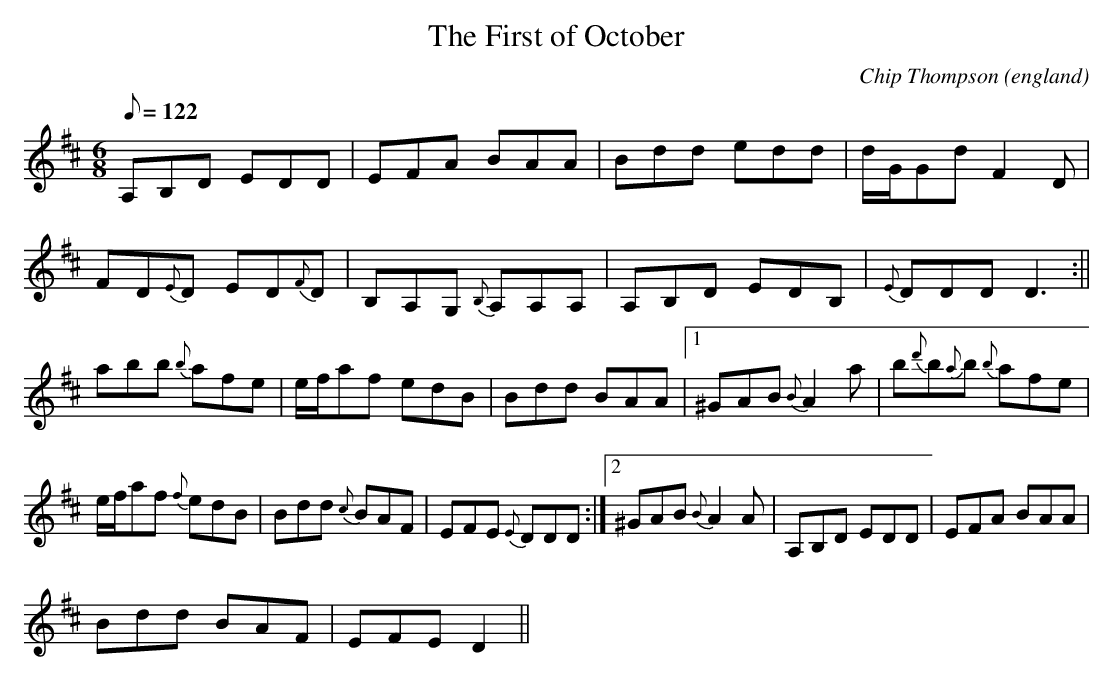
X:1
T:First of October, The
O:england
C:Chip Thompson
M:6/8
L:1/8
Q:122
K:D
A,B,D EDD|EFA BAA|Bdd edd|d/G/Gd F2D|
FD{E}D ED{F}D|B,A,G, {B,}A,A,A,|A,B,D EDB,|{E}DDD D3:||
abb {b}afe|e/f/af edB|Bdd BAA|1 ^GAB {B}A2a|b{d'}b{a}b {b}afe|
e/f/af {f}edB|Bdd {c}BAF|EFE {E}DDD:|2 ^GAB {B}A2A|A,B,D EDD|EFA BAA|
Bdd BAF|EFE D2||
